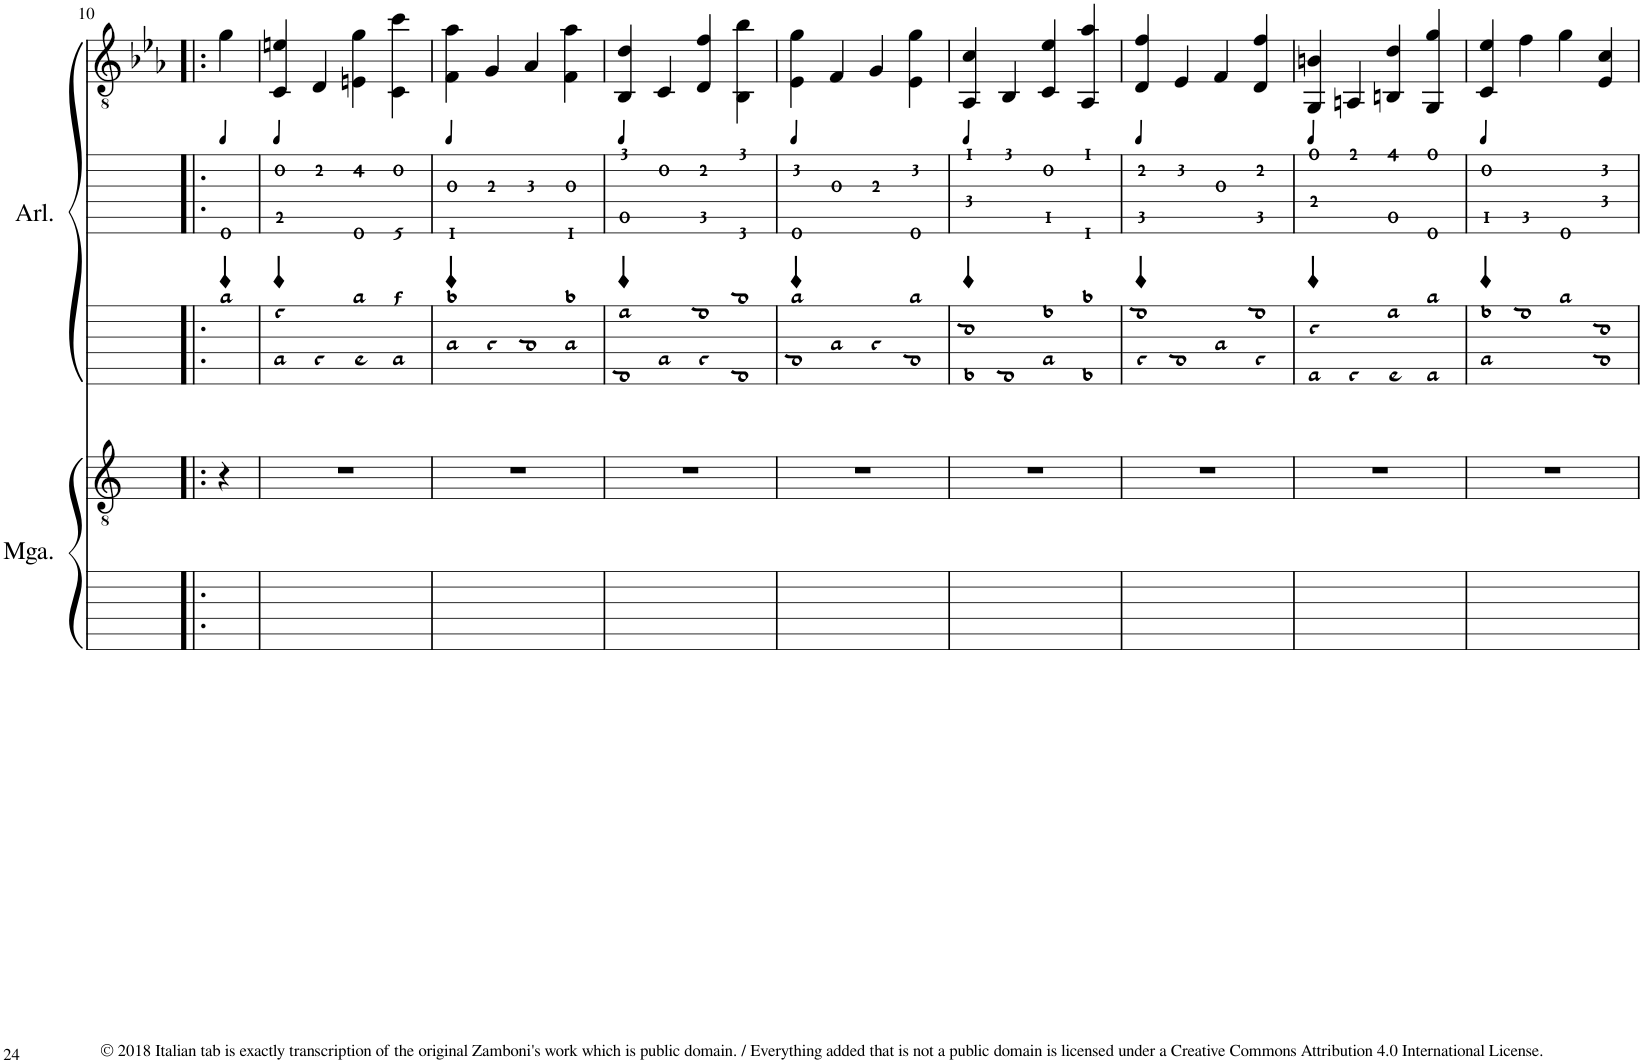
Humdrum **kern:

**kern	**kern	**kern	**kern	**kern
*part2	*part2	*part1	*part1	*part1
*staff5	*staff4	*staff3	*staff2	*staff1
*I"Modern guitar arr.	*	*I"Archlute	*	*
*I'Mga.	*	*I'Arl.	*	*
!!LO:PB:g=z
*	*clefGv2	*	*	*clefGv2
*k[b-e-a-]	*	*k[b-e-a-]	*k[b-e-a-]	*k[b-e-a-]
*M2/2	*M2/2	*M2/2	*M2/2	*M2/2
*met(c|)	*met(c|)	*met(c|)	*met(c|)	*met(c|)
=10!|:	=10!|:	=10!|:	=10!|:	=10!|:
4r	4r	4g	4g	4g\
=11	=11	=11	=11	=11
1r	1r	4C 4en	4C 4en	4C/ 4en/
.	.	4D	4D	4D/
.	.	4En 4g	4En 4g	4En\ 4g\
.	.	4C 4cc	4C 4cc	4C\ 4cc\
=12	=12	=12	=12	=12
1r	1r	4F 4a-	4F 4a-	4F\ 4a-\
.	.	4G	4G	4G/
.	.	4A-	4A-	4A-/
.	.	4F 4a-	4F 4a-	4F\ 4a-\
=13	=13	=13	=13	=13
1r	1r	4BB- 4d	4BB- 4d	4BB-/ 4d/
.	.	4C	4C	4C/
.	.	4D 4f	4D 4f	4D/ 4f/
.	.	4BB- 4b-	4BB- 4b-	4BB-\ 4b-\
=14	=14	=14	=14	=14
1r	1r	4E- 4g	4E- 4g	4E-\ 4g\
.	.	4F	4F	4F/
.	.	4G	4G	4G/
.	.	4E- 4g	4E- 4g	4E-\ 4g\
=15	=15	=15	=15	=15
1r	1r	4AA- 4c	4AA- 4c	4AA-/ 4c/
.	.	4BB-	4BB-	4BB-/
.	.	4C 4e-	4C 4e-	4C/ 4e-/
.	.	4AA- 4a-	4AA- 4a-	4AA-/ 4a-/
=16	=16	=16	=16	=16
1r	1r	4D 4f	4D 4f	4D/ 4f/
.	.	4E-	4E-	4E-/
.	.	4F	4F	4F/
.	.	4D 4f	4D 4f	4D/ 4f/
=17	=17	=17	=17	=17
1r	1r	4GG 4Bn	4GG 4Bn	4GG/ 4Bn/
.	.	4AAn	4AAn	4AAn/
.	.	4BBn 4d	4BBn 4d	4BBn/ 4d/
.	.	4GG 4g	4GG 4g	4GG/ 4g/
=18	=18	=18	=18	=18
1r	1r	4C 4e-	4C 4e-	4C/ 4e-/
.	.	4f	4f	4f\
.	.	4g	4g	4g\
.	.	4E- 4c	4E- 4c	4E-/ 4c/
=	=	=	=	=
*-	*-	*-	*-	*-
